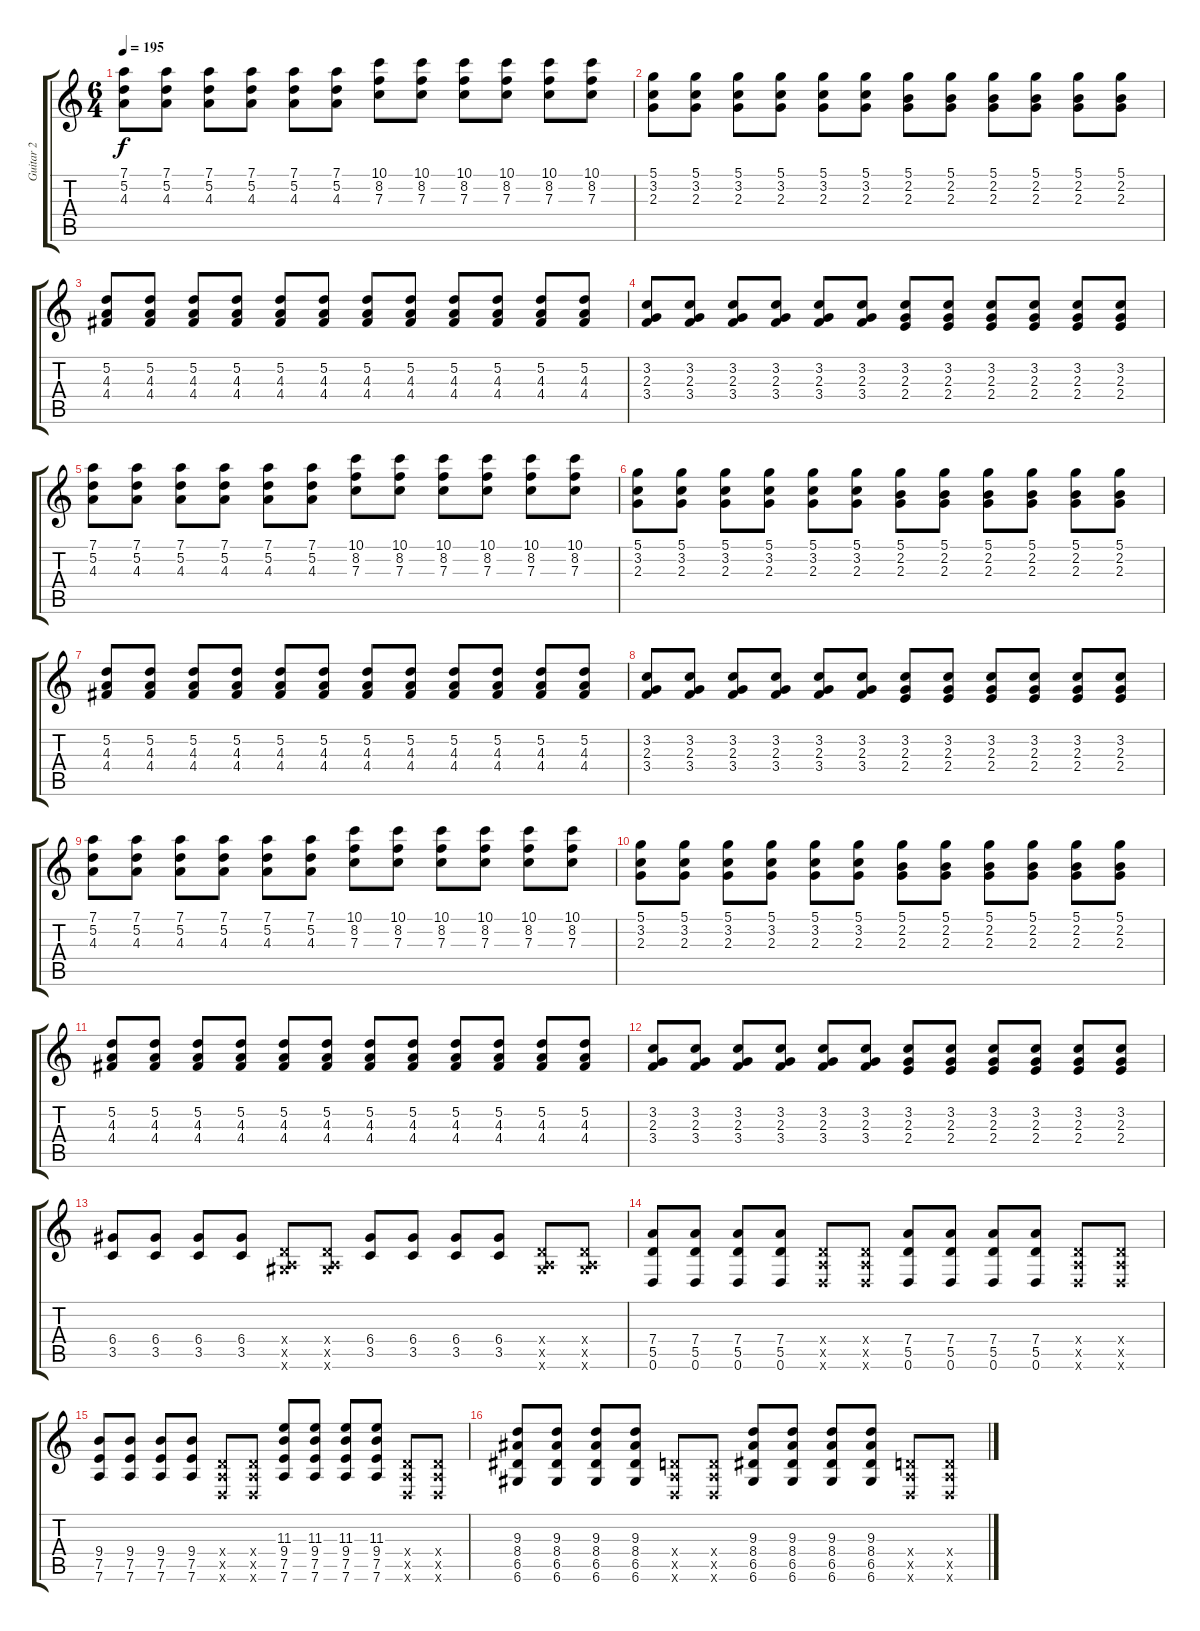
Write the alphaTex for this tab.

\track ("Guitar 2" "Guitar 2") {instrument distortionguitar}
\staff {score tabs}
\tuning (D4 A3 F3 D3 A2 D2) {hide}
\ts (6 4)
\tempo 195
\clef g2
\ks c
(7.1 5.2 4.3).8{dy f} (7.1 5.2 4.3).8 (7.1 5.2 4.3).8 (7.1 5.2 4.3).8 (7.1 5.2 4.3).8 (7.1 5.2 4.3).8 (10.1 8.2 7.3).8 (10.1 8.2 7.3).8 (10.1 8.2 7.3).8 (10.1 8.2 7.3).8 (10.1 8.2 7.3).8 (10.1 8.2 7.3).8 |
(5.1 3.2 2.3).8 (5.1 3.2 2.3).8 (5.1 3.2 2.3).8 (5.1 3.2 2.3).8 (5.1 3.2 2.3).8 (5.1 3.2 2.3).8 (5.1 2.2 2.3).8 (5.1 2.2 2.3).8 (5.1 2.2 2.3).8 (5.1 2.2 2.3).8 (5.1 2.2 2.3).8 (5.1 2.2 2.3).8 |
(5.2 4.3 4.4).8 (5.2 4.3 4.4).8 (5.2 4.3 4.4).8 (5.2 4.3 4.4).8 (5.2 4.3 4.4).8 (5.2 4.3 4.4).8 (5.2 4.3 4.4).8 (5.2 4.3 4.4).8 (5.2 4.3 4.4).8 (5.2 4.3 4.4).8 (5.2 4.3 4.4).8 (5.2 4.3 4.4).8 |
(3.2 2.3 3.4).8 (3.2 2.3 3.4).8 (3.2 2.3 3.4).8 (3.2 2.3 3.4).8 (3.2 2.3 3.4).8 (3.2 2.3 3.4).8 (3.2 2.3 2.4).8 (3.2 2.3 2.4).8 (3.2 2.3 2.4).8 (3.2 2.3 2.4).8 (3.2 2.3 2.4).8 (3.2 2.3 2.4).8 |
(7.1 5.2 4.3).8 (7.1 5.2 4.3).8 (7.1 5.2 4.3).8 (7.1 5.2 4.3).8 (7.1 5.2 4.3).8 (7.1 5.2 4.3).8 (10.1 8.2 7.3).8 (10.1 8.2 7.3).8 (10.1 8.2 7.3).8 (10.1 8.2 7.3).8 (10.1 8.2 7.3).8 (10.1 8.2 7.3).8 |
(5.1 3.2 2.3).8 (5.1 3.2 2.3).8 (5.1 3.2 2.3).8 (5.1 3.2 2.3).8 (5.1 3.2 2.3).8 (5.1 3.2 2.3).8 (5.1 2.2 2.3).8 (5.1 2.2 2.3).8 (5.1 2.2 2.3).8 (5.1 2.2 2.3).8 (5.1 2.2 2.3).8 (5.1 2.2 2.3).8 |
(5.2 4.3 4.4).8 (5.2 4.3 4.4).8 (5.2 4.3 4.4).8 (5.2 4.3 4.4).8 (5.2 4.3 4.4).8 (5.2 4.3 4.4).8 (5.2 4.3 4.4).8 (5.2 4.3 4.4).8 (5.2 4.3 4.4).8 (5.2 4.3 4.4).8 (5.2 4.3 4.4).8 (5.2 4.3 4.4).8 |
(3.2 2.3 3.4).8 (3.2 2.3 3.4).8 (3.2 2.3 3.4).8 (3.2 2.3 3.4).8 (3.2 2.3 3.4).8 (3.2 2.3 3.4).8 (3.2 2.3 2.4).8 (3.2 2.3 2.4).8 (3.2 2.3 2.4).8 (3.2 2.3 2.4).8 (3.2 2.3 2.4).8 (3.2 2.3 2.4).8 |
(7.1 5.2 4.3).8 (7.1 5.2 4.3).8 (7.1 5.2 4.3).8 (7.1 5.2 4.3).8 (7.1 5.2 4.3).8 (7.1 5.2 4.3).8 (10.1 8.2 7.3).8 (10.1 8.2 7.3).8 (10.1 8.2 7.3).8 (10.1 8.2 7.3).8 (10.1 8.2 7.3).8 (10.1 8.2 7.3).8 |
(5.1 3.2 2.3).8 (5.1 3.2 2.3).8 (5.1 3.2 2.3).8 (5.1 3.2 2.3).8 (5.1 3.2 2.3).8 (5.1 3.2 2.3).8 (5.1 2.2 2.3).8 (5.1 2.2 2.3).8 (5.1 2.2 2.3).8 (5.1 2.2 2.3).8 (5.1 2.2 2.3).8 (5.1 2.2 2.3).8 |
(5.2 4.3 4.4).8 (5.2 4.3 4.4).8 (5.2 4.3 4.4).8 (5.2 4.3 4.4).8 (5.2 4.3 4.4).8 (5.2 4.3 4.4).8 (5.2 4.3 4.4).8 (5.2 4.3 4.4).8 (5.2 4.3 4.4).8 (5.2 4.3 4.4).8 (5.2 4.3 4.4).8 (5.2 4.3 4.4).8 |
(3.2 2.3 3.4).8 (3.2 2.3 3.4).8 (3.2 2.3 3.4).8 (3.2 2.3 3.4).8 (3.2 2.3 3.4).8 (3.2 2.3 3.4).8 (3.2 2.3 2.4).8 (3.2 2.3 2.4).8 (3.2 2.3 2.4).8 (3.2 2.3 2.4).8 (3.2 2.3 2.4).8 (3.2 2.3 2.4).8 |
(6.4 3.5).8{volume 13 balance 12} (6.4 3.5).8 (6.4 3.5).8 (6.4 3.5).8 (0.4{x} 0.5{x} 6.6{x}).8 (0.4{x} 0.5{x} 6.6{x}).8 (6.4 3.5).8 (6.4 3.5).8 (6.4 3.5).8 (6.4 3.5).8 (0.4{x} 0.5{x} 6.6{x}).8 (0.4{x} 0.5{x} 6.6{x}).8 |
(7.4 5.5 0.6).8 (7.4 5.5 0.6).8 (7.4 5.5 0.6).8 (7.4 5.5 0.6).8 (0.4{x} 0.5{x} 0.6{x}).8 (0.4{x} 0.5{x} 0.6{x}).8 (7.4 5.5 0.6).8 (7.4 5.5 0.6).8 (7.4 5.5 0.6).8 (7.4 5.5 0.6).8 (0.4{x} 0.5{x} 0.6{x}).8 (0.4{x} 0.5{x} 0.6{x}).8 |
(9.4 7.5 7.6).8 (9.4 7.5 7.6).8 (9.4 7.5 7.6).8 (9.4 7.5 7.6).8 (0.4{x} 0.5{x} 0.6{x}).8 (0.4{x} 0.5{x} 0.6{x}).8 (11.3 9.4 7.5 7.6).8 (11.3 9.4 7.5 7.6).8 (11.3 9.4 7.5 7.6).8 (11.3 9.4 7.5 7.6).8 (0.4{x} 0.5{x} 0.6{x}).8 (0.4{x} 0.5{x} 0.6{x}).8 |
(9.3 8.4 6.5 6.6).8 (9.3 8.4 6.5 6.6).8 (9.3 8.4 6.5 6.6).8 (9.3 8.4 6.5 6.6).8 (0.4{x} 0.5{x} 0.6{x}).8 (0.4{x} 0.5{x} 0.6{x}).8 (9.3 8.4 6.5 6.6).8 (9.3 8.4 6.5 6.6).8 (9.3 8.4 6.5 6.6).8 (9.3 8.4 6.5 6.6).8 (0.4{x} 0.5{x} 0.6{x}).8 (0.4{x} 0.5{x} 0.6{x}).8
